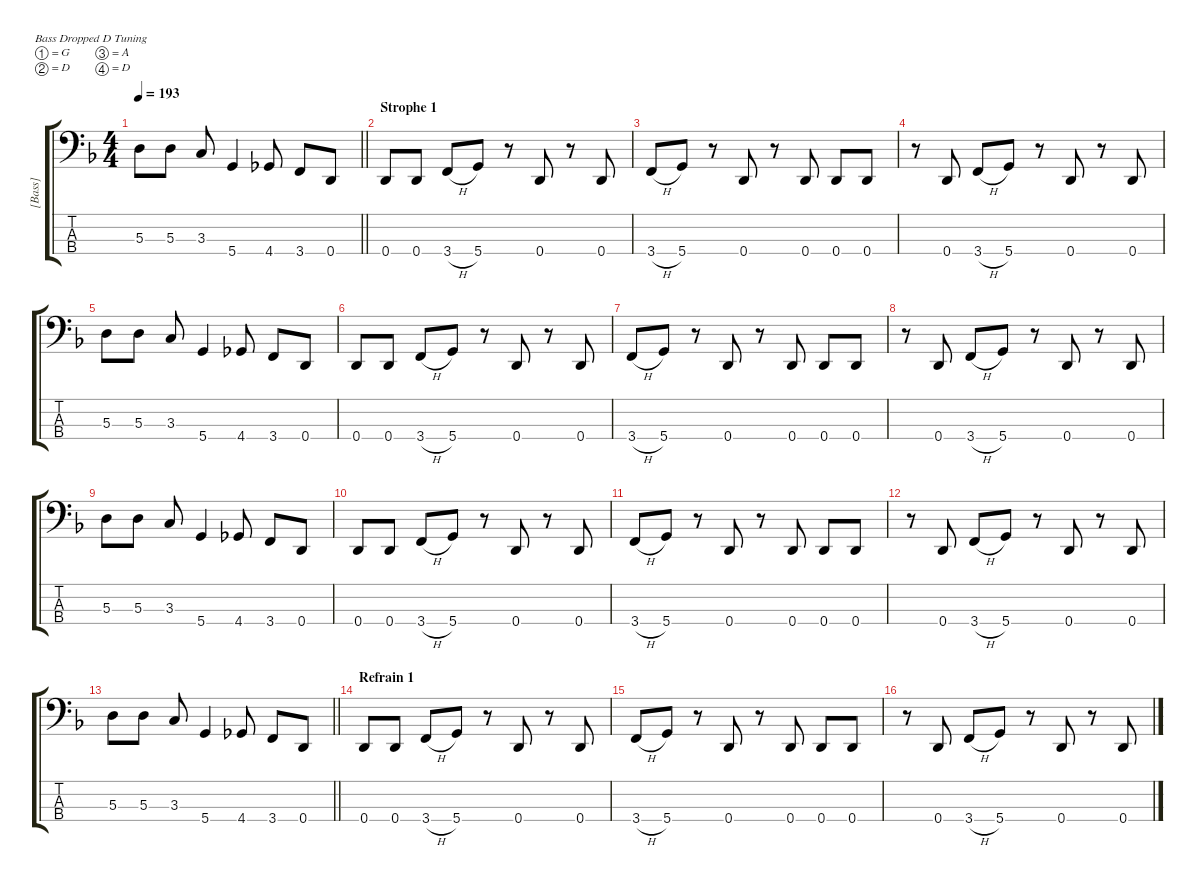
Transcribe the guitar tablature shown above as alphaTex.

\hideDynamics
\bracketExtendMode groupsimilarinstruments
\firstSystemTrackNameMode fullname
\otherSystemsTrackNameMode fullname
\otherSystemsTrackNameOrientation horizontal
\track ("[Bass]" "E-Bass") {instrument electricbasspick}
\staff {score tabs}
\tuning (G2 D2 A1 D1)
\ts (4 4)
\tempo 193
\clef f4
\barLineRight lightlight
\ks f
5.3.8{dy f} 5.3.8 3.3.8 5.4.4 4.4.8 3.4.8 0.4.8 |
\section ("" "Strophe 1")
0.4.8 0.4.8 3.4{h}.8 5.4.8 r.8 0.4.8 r.8 0.4.8 |
3.4{h}.8 5.4.8 r.8 0.4.8 r.8 0.4.8 0.4.8 0.4.8 |
r.8 0.4.8 3.4{h}.8 5.4.8 r.8 0.4.8 r.8 0.4.8 |
5.3.8 5.3.8 3.3.8 5.4.4 4.4.8 3.4.8 0.4.8 |
0.4.8 0.4.8 3.4{h}.8 5.4.8 r.8 0.4.8 r.8 0.4.8 |
3.4{h}.8 5.4.8 r.8 0.4.8 r.8 0.4.8 0.4.8 0.4.8 |
r.8 0.4.8 3.4{h}.8 5.4.8 r.8 0.4.8 r.8 0.4.8 |
5.3.8 5.3.8 3.3.8 5.4.4 4.4.8 3.4.8 0.4.8 |
0.4.8 0.4.8 3.4{h}.8 5.4.8 r.8 0.4.8 r.8 0.4.8 |
3.4{h}.8 5.4.8 r.8 0.4.8 r.8 0.4.8 0.4.8 0.4.8 |
r.8 0.4.8 3.4{h}.8 5.4.8 r.8 0.4.8 r.8 0.4.8 |
\barLineRight lightlight
5.3.8 5.3.8 3.3.8 5.4.4 4.4.8 3.4.8 0.4.8 |
\section ("" "Refrain 1")
0.4.8 0.4.8 3.4{h}.8 5.4.8 r.8 0.4.8 r.8 0.4.8 |
3.4{h}.8 5.4.8 r.8 0.4.8 r.8 0.4.8 0.4.8 0.4.8 |
r.8 0.4.8 3.4{h}.8 5.4.8 r.8 0.4.8 r.8 0.4.8
